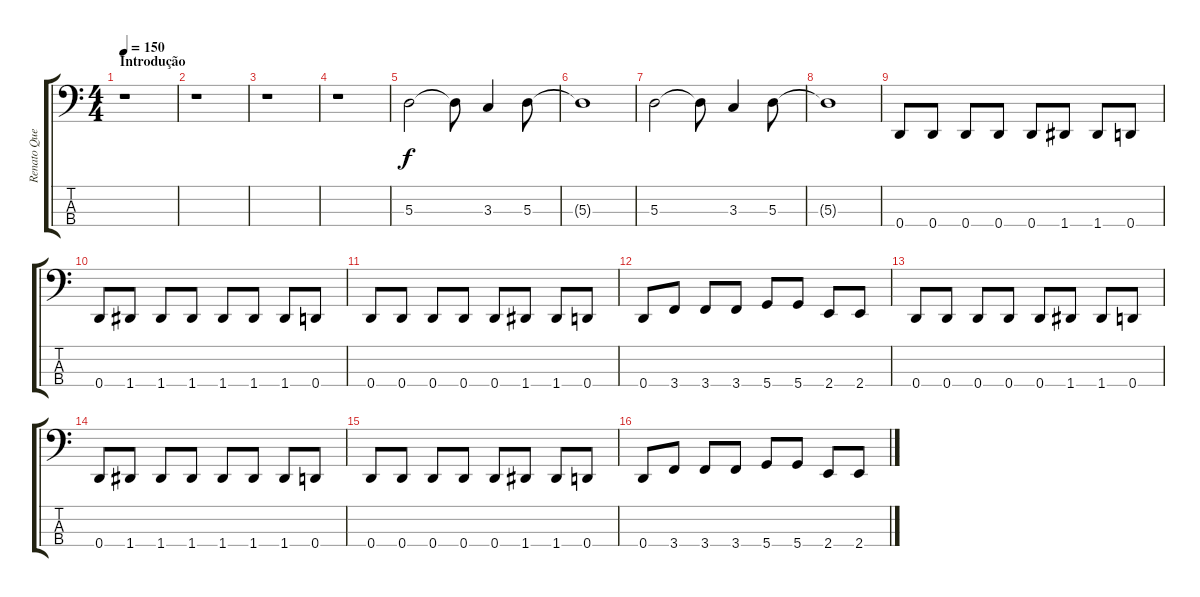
\track ("Renato Queiroz [Baixo]" "Renato Que") {instrument electricbasspick}
\staff {score tabs}
\tuning (G2 D2 A1 D1) {hide}
\ts (4 4)
\section ("" "Introdução")
\tempo 150
\clef f4
\ks c
r.1{dy f instrument electricbasspick} |
r.1 |
r.1 |
r.1 |
5.3.2 5.3{t}.8 3.3.4 5.3.8 |
5.3{t}.1 |
5.3.2 5.3{t}.8 3.3.4 5.3.8 |
5.3{t}.1 |
0.4.8 0.4.8 0.4.8 0.4.8 0.4.8 1.4.8 1.4.8 0.4.8 |
0.4.8 1.4.8 1.4.8 1.4.8 1.4.8 1.4.8 1.4.8 0.4.8 |
0.4.8 0.4.8 0.4.8 0.4.8 0.4.8 1.4.8 1.4.8 0.4.8 |
0.4.8 3.4.8 3.4.8 3.4.8 5.4.8 5.4.8 2.4.8 2.4.8 |
0.4.8 0.4.8 0.4.8 0.4.8 0.4.8 1.4.8 1.4.8 0.4.8 |
0.4.8 1.4.8 1.4.8 1.4.8 1.4.8 1.4.8 1.4.8 0.4.8 |
0.4.8 0.4.8 0.4.8 0.4.8 0.4.8 1.4.8 1.4.8 0.4.8 |
0.4.8 3.4.8 3.4.8 3.4.8 5.4.8 5.4.8 2.4.8 2.4.8
